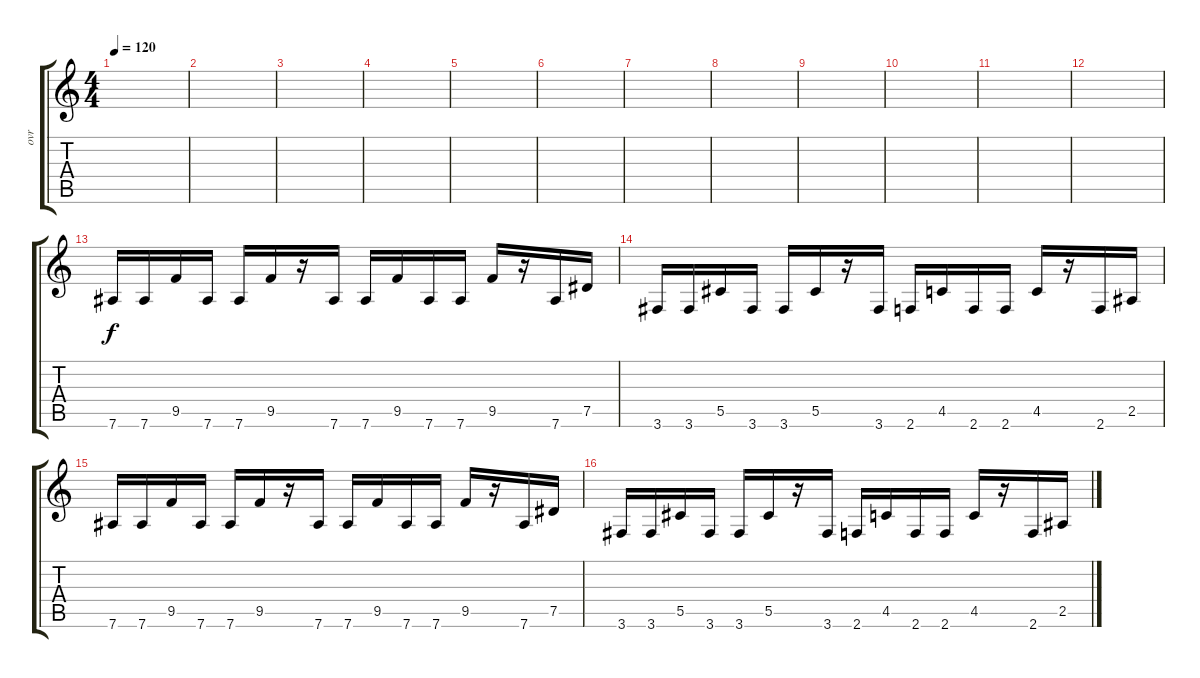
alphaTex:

\track ("ovr" "ovr") {instrument acousticguitarsteel}
\staff {score tabs}
\tuning (Eb4 Bb3 Gb3 Db3 Ab2 Eb2) {hide}
\ts (4 4)
\tempo 120
\clef g2
\ks c
|
|
|
|
|
|
|
|
|
|
|
|
7.6.16 7.6.16 9.5.16 7.6.16 7.6.16 9.5.16 r.16 7.6.16 7.6.16 9.5.16 7.6.16 7.6.16 9.5.16 r.16 7.6.16 7.5.16 |
3.6.16 3.6.16 5.5.16 3.6.16 3.6.16 5.5.16 r.16 3.6.16 2.6.16 4.5.16 2.6.16 2.6.16 4.5.16 r.16 2.6.16 2.5.16 |
7.6.16 7.6.16 9.5.16 7.6.16 7.6.16 9.5.16 r.16 7.6.16 7.6.16 9.5.16 7.6.16 7.6.16 9.5.16 r.16 7.6.16 7.5.16 |
3.6.16 3.6.16 5.5.16 3.6.16 3.6.16 5.5.16 r.16 3.6.16 2.6.16 4.5.16 2.6.16 2.6.16 4.5.16 r.16 2.6.16 2.5.16
